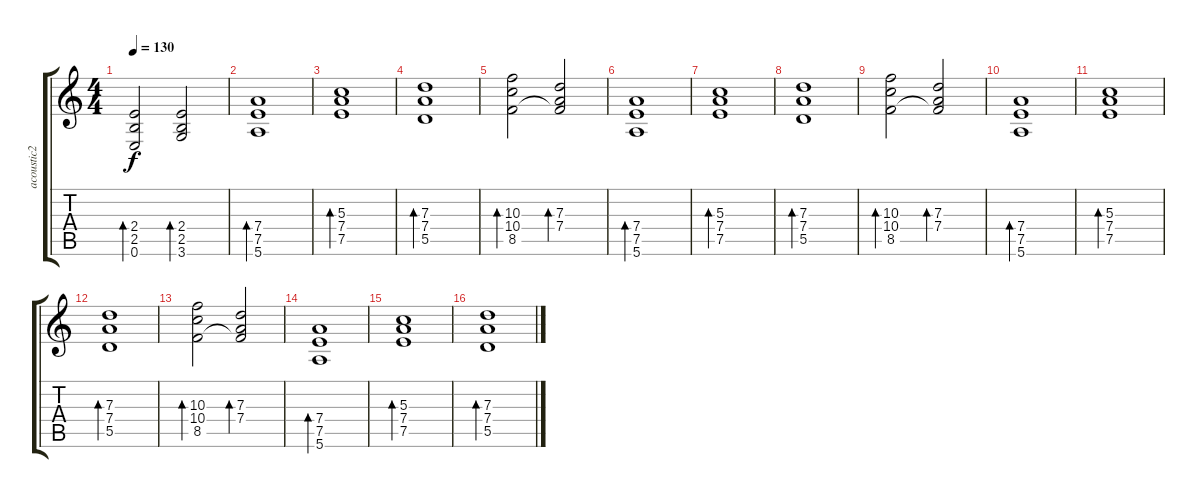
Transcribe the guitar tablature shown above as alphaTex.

\track ("acoustic2" "acoustic2") {instrument acousticguitarnylon}
\staff {score tabs}
\tuning (E4 B3 G3 D3 A2 E2) {hide}
\ts (4 4)
\tempo 130
\clef g2
\ks c
(2.4 2.5 0.6).2{bd 240 dy f} (2.4 2.5 3.6).2{bd 120} |
(7.4 7.5 5.6).1{bd 240} |
(5.3 7.4 7.5).1{bd 240} |
(7.3 7.4 5.5).1{bd 240} |
(10.3 10.4 8.5).2{bd 240} (7.3 7.4 8.5{t}).2{bd 240} |
(7.4 7.5 5.6).1{bd 240} |
(5.3 7.4 7.5).1{bd 240} |
(7.3 7.4 5.5).1{bd 240} |
(10.3 10.4 8.5).2{bd 240} (7.3 7.4 8.5{t}).2{bd 240} |
(7.4 7.5 5.6).1{bd 240} |
(5.3 7.4 7.5).1{bd 240} |
(7.3 7.4 5.5).1{bd 240} |
(10.3 10.4 8.5).2{bd 240} (7.3 7.4 8.5{t}).2{bd 240} |
(7.4 7.5 5.6).1{bd 240} |
(5.3 7.4 7.5).1{bd 240} |
(7.3 7.4 5.5).1{bd 240}
